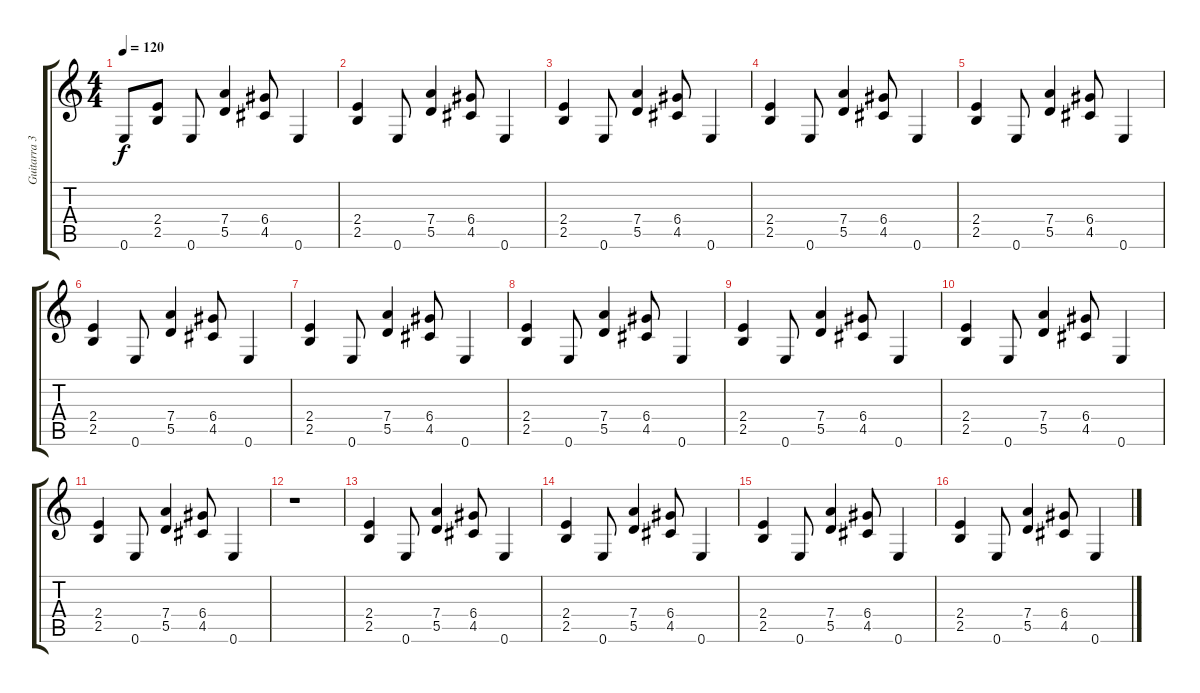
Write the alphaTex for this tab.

\track ("Guitarra 3" "Guitarra 3") {instrument electricguitarclean}
\staff {score tabs}
\tuning (E4 B3 G3 D3 A2 E2) {hide}
\ts (4 4)
\tempo 120
\clef g2
\ks c
0.6.8{dy f instrument electricguitarclean} (2.4 2.5).8 0.6.8 (7.4 5.5).4 (6.4 4.5).8 0.6.4 |
(2.4 2.5).4 0.6.8 (7.4 5.5).4 (6.4 4.5).8 0.6.4 |
(2.4 2.5).4 0.6.8 (7.4 5.5).4 (6.4 4.5).8 0.6.4 |
(2.4 2.5).4 0.6.8 (7.4 5.5).4 (6.4 4.5).8 0.6.4 |
(2.4 2.5).4 0.6.8 (7.4 5.5).4 (6.4 4.5).8 0.6.4 |
(2.4 2.5).4 0.6.8 (7.4 5.5).4 (6.4 4.5).8 0.6.4 |
(2.4 2.5).4 0.6.8 (7.4 5.5).4 (6.4 4.5).8 0.6.4 |
(2.4 2.5).4 0.6.8 (7.4 5.5).4 (6.4 4.5).8 0.6.4 |
(2.4 2.5).4 0.6.8 (7.4 5.5).4 (6.4 4.5).8 0.6.4 |
(2.4 2.5).4 0.6.8 (7.4 5.5).4 (6.4 4.5).8 0.6.4 |
(2.4 2.5).4 0.6.8 (7.4 5.5).4 (6.4 4.5).8 0.6.4 |
r.1 |
(2.4 2.5).4 0.6.8 (7.4 5.5).4 (6.4 4.5).8 0.6.4 |
(2.4 2.5).4 0.6.8 (7.4 5.5).4 (6.4 4.5).8 0.6.4 |
(2.4 2.5).4 0.6.8 (7.4 5.5).4 (6.4 4.5).8 0.6.4 |
(2.4 2.5).4 0.6.8 (7.4 5.5).4 (6.4 4.5).8 0.6.4
